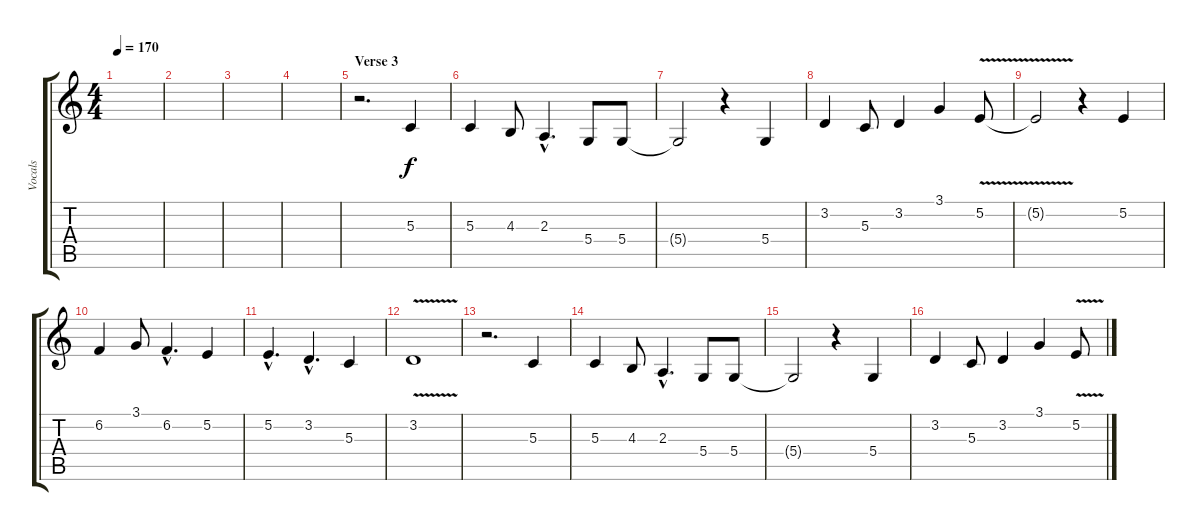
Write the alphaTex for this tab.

\track ("Vocals" "Vocals") {instrument lead2sawtooth}
\staff {score tabs}
\tuning (E4 B3 G3 D3 A2 E2) {hide}
\ts (4 4)
\tempo 170
\clef g2
\ks c
|
|
|
|
\section ("" "Verse 3")
r.2{d} 5.3.4 |
5.3.4 4.3.8 2.3{hac}.4{d} 5.4.8 5.4.8 |
5.4{t}.2 r.4 5.4.4 |
3.2.4 5.3.8 3.2.4 3.1.4 5.2{v}.8 |
5.2{t}.2 r.4 5.2.4 |
6.2.4 3.1.8 6.2{hac}.4{d} 5.2.4 |
5.2{hac}.4{d} 3.2{hac}.4{d} 5.3.4 |
3.2{v}.1 |
r.2{d} 5.3.4 |
5.3.4 4.3.8 2.3{hac}.4{d} 5.4.8 5.4.8 |
5.4{t}.2 r.4 5.4.4 |
3.2.4 5.3.8 3.2.4 3.1.4 5.2{v}.8
